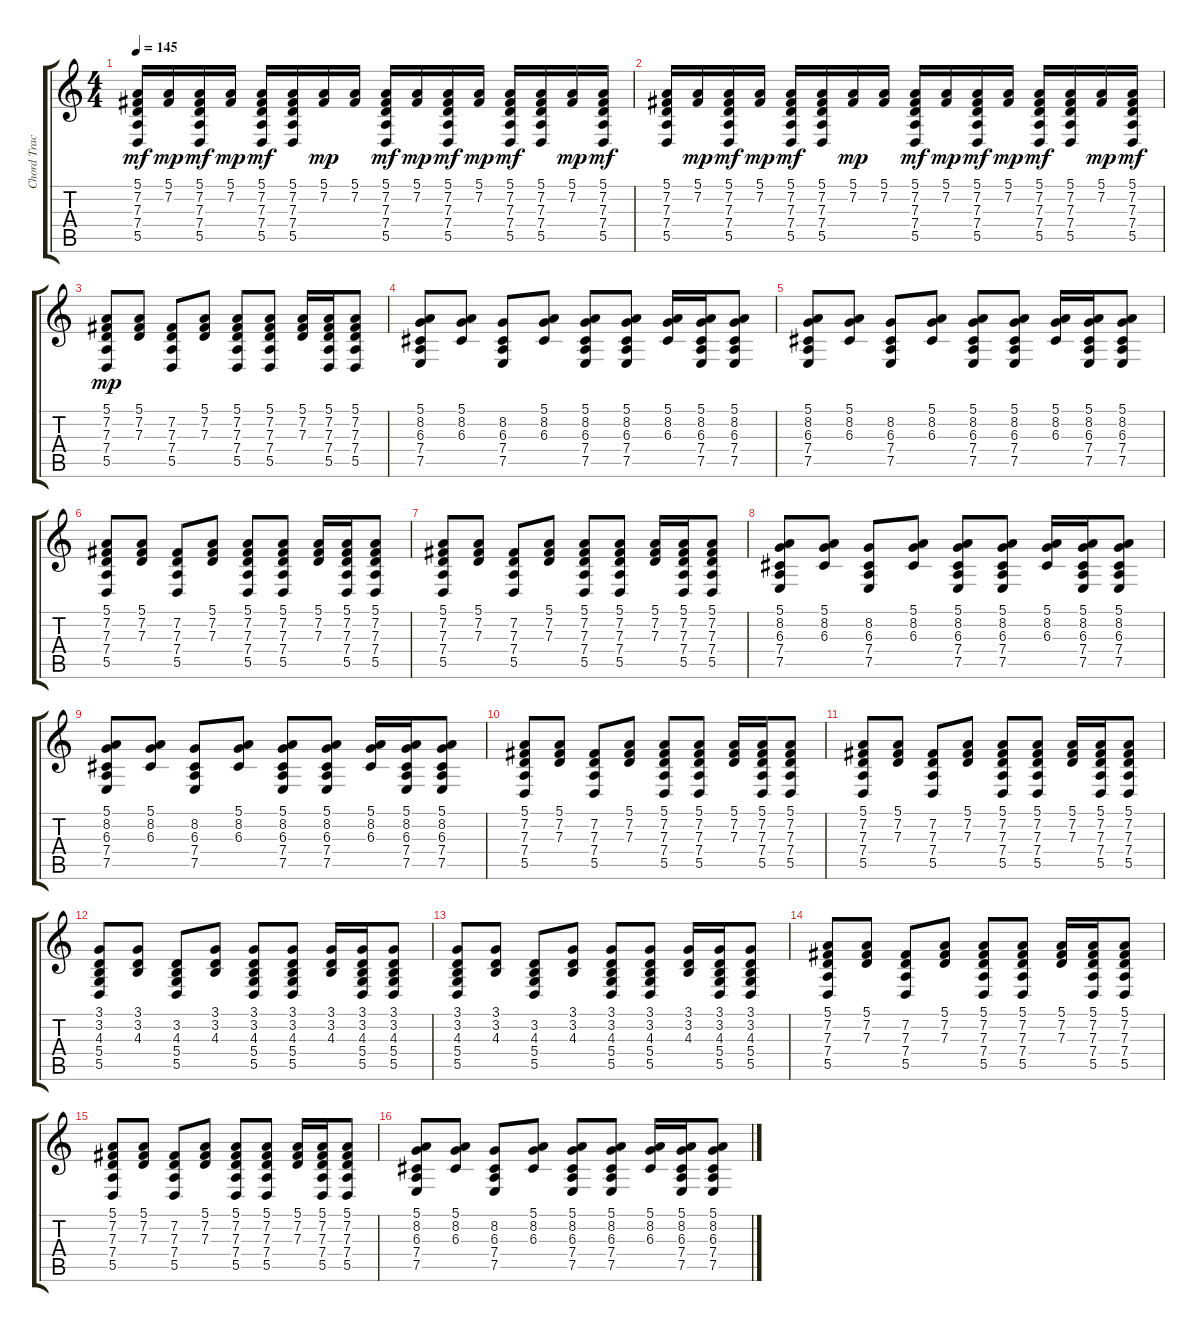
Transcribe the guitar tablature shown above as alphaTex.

\track ("Chord Track" "Chord Trac") {instrument steeldrums}
\staff {score tabs}
\tuning (E4 B3 G3 D3 A2 E2) {hide}
\ts (4 4)
\tempo 145
\clef g2
\ks c
(5.1 7.2 7.3 7.4 5.5).16{dy mf} (5.1 7.2).16{dy mp} (5.1 7.2 7.3 7.4 5.5).16{dy mf} (5.1 7.2).16{dy mp} (5.1 7.2 7.3 7.4 5.5).16{dy mf} (5.1 7.2 7.3 7.4 5.5).16 (5.1 7.2).16{dy mp} (5.1 7.2).16 (5.1 7.2 7.3 7.4 5.5).16{dy mf} (5.1 7.2).16{dy mp} (5.1 7.2 7.3 7.4 5.5).16{dy mf} (5.1 7.2).16{dy mp} (5.1 7.2 7.3 7.4 5.5).16{dy mf} (5.1 7.2 7.3 7.4 5.5).16 (5.1 7.2).16{dy mp} (5.1 7.2 7.3 7.4 5.5).16{dy mf} |
(5.1 7.2 7.3 7.4 5.5).16 (5.1 7.2).16{dy mp} (5.1 7.2 7.3 7.4 5.5).16{dy mf} (5.1 7.2).16{dy mp} (5.1 7.2 7.3 7.4 5.5).16{dy mf} (5.1 7.2 7.3 7.4 5.5).16 (5.1 7.2).16{dy mp} (5.1 7.2).16 (5.1 7.2 7.3 7.4 5.5).16{dy mf} (5.1 7.2).16{dy mp} (5.1 7.2 7.3 7.4 5.5).16{dy mf} (5.1 7.2).16{dy mp} (5.1 7.2 7.3 7.4 5.5).16{dy mf} (5.1 7.2 7.3 7.4 5.5).16 (5.1 7.2).16{dy mp} (5.1 7.2 7.3 7.4 5.5).16{dy mf} |
(5.1 7.2 7.3 7.4 5.5).8{dy mp} (5.1 7.2 7.3).8 (7.2 7.3 7.4 5.5).8 (5.1 7.2 7.3).8 (5.1 7.2 7.3 7.4 5.5).8 (5.1 7.2 7.3 7.4 5.5).8 (5.1 7.2 7.3).16 (5.1 7.2 7.3 7.4 5.5).16 (5.1 7.2 7.3 7.4 5.5).8 |
(5.1 8.2 6.3 7.4 7.5).8 (5.1 8.2 6.3).8 (8.2 6.3 7.4 7.5).8 (5.1 8.2 6.3).8 (5.1 8.2 6.3 7.4 7.5).8 (5.1 8.2 6.3 7.4 7.5).8 (5.1 8.2 6.3).16 (5.1 8.2 6.3 7.4 7.5).16 (5.1 8.2 6.3 7.4 7.5).8 |
(5.1 8.2 6.3 7.4 7.5).8 (5.1 8.2 6.3).8 (8.2 6.3 7.4 7.5).8 (5.1 8.2 6.3).8 (5.1 8.2 6.3 7.4 7.5).8 (5.1 8.2 6.3 7.4 7.5).8 (5.1 8.2 6.3).16 (5.1 8.2 6.3 7.4 7.5).16 (5.1 8.2 6.3 7.4 7.5).8 |
(5.1 7.2 7.3 7.4 5.5).8 (5.1 7.2 7.3).8 (7.2 7.3 7.4 5.5).8 (5.1 7.2 7.3).8 (5.1 7.2 7.3 7.4 5.5).8 (5.1 7.2 7.3 7.4 5.5).8 (5.1 7.2 7.3).16 (5.1 7.2 7.3 7.4 5.5).16 (5.1 7.2 7.3 7.4 5.5).8 |
(5.1 7.2 7.3 7.4 5.5).8 (5.1 7.2 7.3).8 (7.2 7.3 7.4 5.5).8 (5.1 7.2 7.3).8 (5.1 7.2 7.3 7.4 5.5).8 (5.1 7.2 7.3 7.4 5.5).8 (5.1 7.2 7.3).16 (5.1 7.2 7.3 7.4 5.5).16 (5.1 7.2 7.3 7.4 5.5).8 |
(5.1 8.2 6.3 7.4 7.5).8 (5.1 8.2 6.3).8 (8.2 6.3 7.4 7.5).8 (5.1 8.2 6.3).8 (5.1 8.2 6.3 7.4 7.5).8 (5.1 8.2 6.3 7.4 7.5).8 (5.1 8.2 6.3).16 (5.1 8.2 6.3 7.4 7.5).16 (5.1 8.2 6.3 7.4 7.5).8 |
(5.1 8.2 6.3 7.4 7.5).8 (5.1 8.2 6.3).8 (8.2 6.3 7.4 7.5).8 (5.1 8.2 6.3).8 (5.1 8.2 6.3 7.4 7.5).8 (5.1 8.2 6.3 7.4 7.5).8 (5.1 8.2 6.3).16 (5.1 8.2 6.3 7.4 7.5).16 (5.1 8.2 6.3 7.4 7.5).8 |
(5.1 7.2 7.3 7.4 5.5).8 (5.1 7.2 7.3).8 (7.2 7.3 7.4 5.5).8 (5.1 7.2 7.3).8 (5.1 7.2 7.3 7.4 5.5).8 (5.1 7.2 7.3 7.4 5.5).8 (5.1 7.2 7.3).16 (5.1 7.2 7.3 7.4 5.5).16 (5.1 7.2 7.3 7.4 5.5).8 |
(5.1 7.2 7.3 7.4 5.5).8 (5.1 7.2 7.3).8 (7.2 7.3 7.4 5.5).8 (5.1 7.2 7.3).8 (5.1 7.2 7.3 7.4 5.5).8 (5.1 7.2 7.3 7.4 5.5).8 (5.1 7.2 7.3).16 (5.1 7.2 7.3 7.4 5.5).16 (5.1 7.2 7.3 7.4 5.5).8 |
(3.1 3.2 4.3 5.4 5.5).8 (3.1 3.2 4.3).8 (3.2 4.3 5.4 5.5).8 (3.1 3.2 4.3).8 (3.1 3.2 4.3 5.4 5.5).8 (3.1 3.2 4.3 5.4 5.5).8 (3.1 3.2 4.3).16 (3.1 3.2 4.3 5.4 5.5).16 (3.1 3.2 4.3 5.4 5.5).8 |
(3.1 3.2 4.3 5.4 5.5).8 (3.1 3.2 4.3).8 (3.2 4.3 5.4 5.5).8 (3.1 3.2 4.3).8 (3.1 3.2 4.3 5.4 5.5).8 (3.1 3.2 4.3 5.4 5.5).8 (3.1 3.2 4.3).16 (3.1 3.2 4.3 5.4 5.5).16 (3.1 3.2 4.3 5.4 5.5).8 |
(5.1 7.2 7.3 7.4 5.5).8 (5.1 7.2 7.3).8 (7.2 7.3 7.4 5.5).8 (5.1 7.2 7.3).8 (5.1 7.2 7.3 7.4 5.5).8 (5.1 7.2 7.3 7.4 5.5).8 (5.1 7.2 7.3).16 (5.1 7.2 7.3 7.4 5.5).16 (5.1 7.2 7.3 7.4 5.5).8 |
(5.1 7.2 7.3 7.4 5.5).8 (5.1 7.2 7.3).8 (7.2 7.3 7.4 5.5).8 (5.1 7.2 7.3).8 (5.1 7.2 7.3 7.4 5.5).8 (5.1 7.2 7.3 7.4 5.5).8 (5.1 7.2 7.3).16 (5.1 7.2 7.3 7.4 5.5).16 (5.1 7.2 7.3 7.4 5.5).8 |
(5.1 8.2 6.3 7.4 7.5).8 (5.1 8.2 6.3).8 (8.2 6.3 7.4 7.5).8 (5.1 8.2 6.3).8 (5.1 8.2 6.3 7.4 7.5).8 (5.1 8.2 6.3 7.4 7.5).8 (5.1 8.2 6.3).16 (5.1 8.2 6.3 7.4 7.5).16 (5.1 8.2 6.3 7.4 7.5).8
